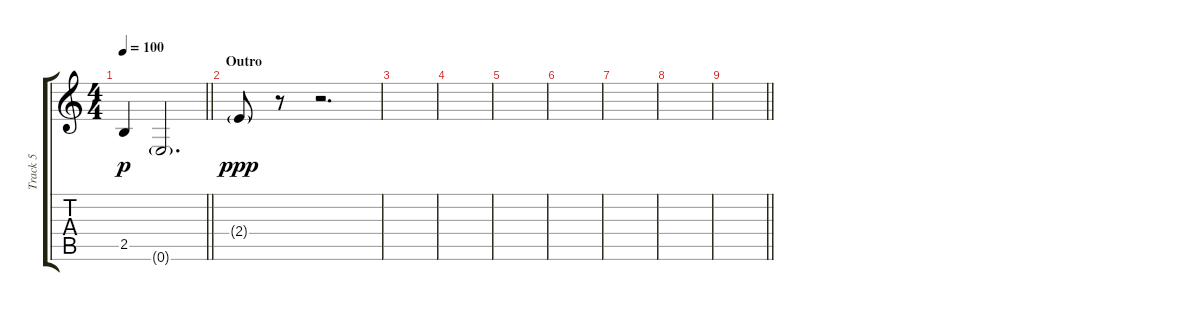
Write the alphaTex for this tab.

\track ("Track 5" "Track 5") {instrument electricguitarclean}
\staff {score tabs}
\tuning (E4 B3 G3 D3 A2 E2) {hide}
\ts (4 4)
\tempo 100
\clef g2
\barLineRight lightlight
\ks c
2.5{t}.4{dy p} 0.6{g}.2{d} |
\section ("" "Outro")
2.4{g}.8{dy ppp} r.8 r.2{d} |
|
|
|
|
|
|
\barLineRight lightlight
